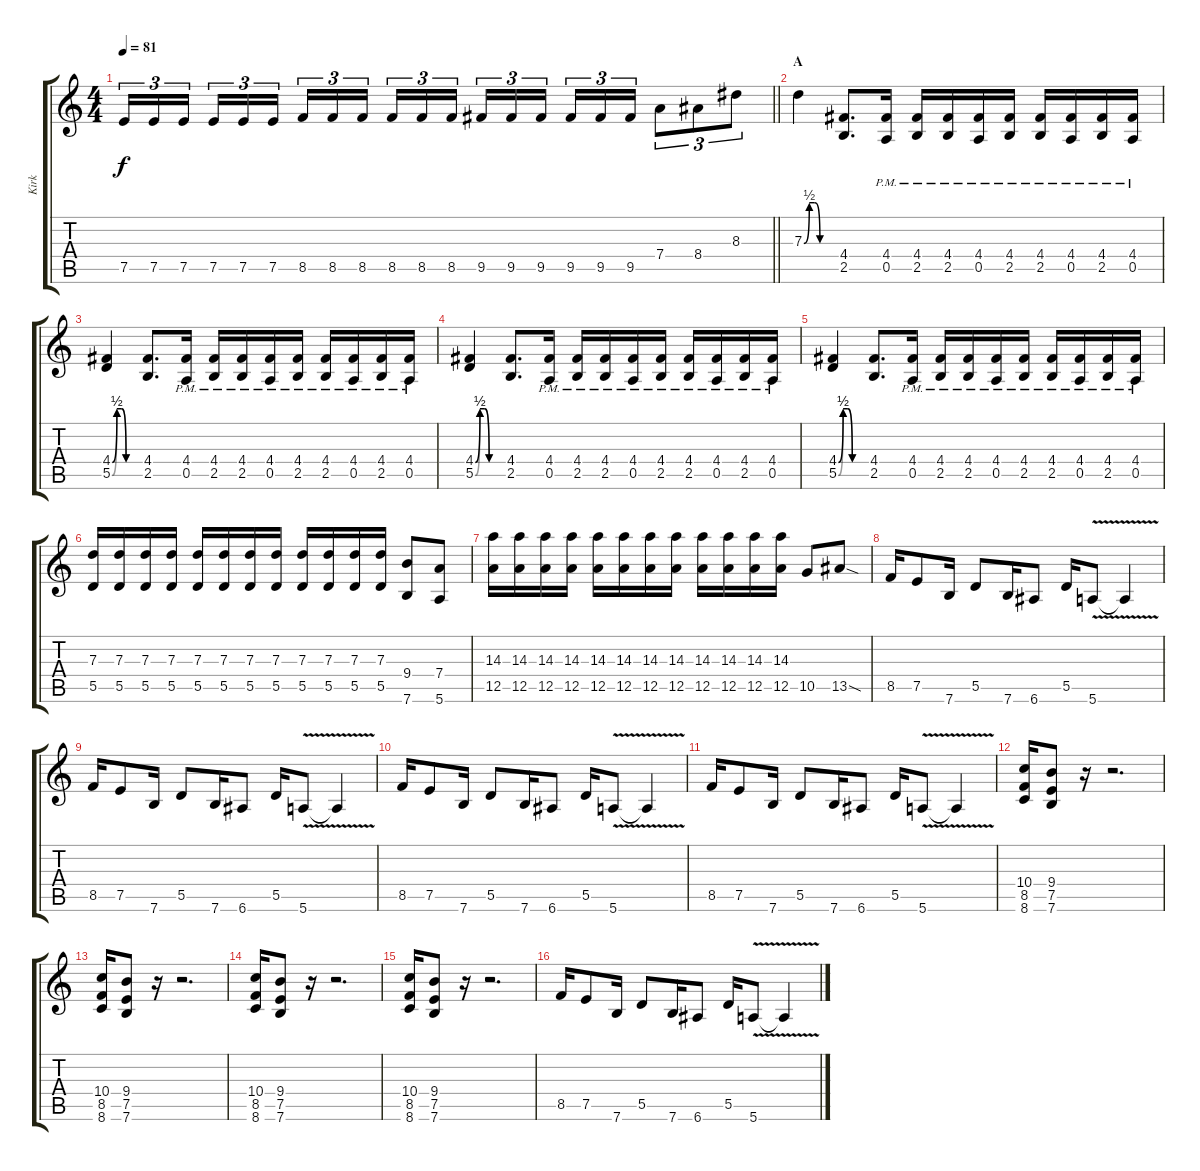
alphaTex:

\track ("Kirk" "Kirk") {instrument distortionguitar}
\staff {score tabs}
\tuning (E4 B3 G3 D3 A2 E2) {hide}
\ts (4 4)
\tempo 81
\clef g2
\barLineRight lightlight
\ks c
7.5.16{tu (3 2) dy f} 7.5.16{tu (3 2)} 7.5.16{tu (3 2) beam splitsecondary} 7.5.16{tu (3 2)} 7.5.16{tu (3 2)} 7.5.16{tu (3 2)} 8.5.16{tu (3 2)} 8.5.16{tu (3 2)} 8.5.16{tu (3 2) beam splitsecondary} 8.5.16{tu (3 2)} 8.5.16{tu (3 2)} 8.5.16{tu (3 2)} 9.5.16{tu (3 2)} 9.5.16{tu (3 2)} 9.5.16{tu (3 2) beam splitsecondary} 9.5.16{tu (3 2)} 9.5.16{tu (3 2)} 9.5.16{tu (3 2)} 7.4.8{tu (3 2)} 8.4.8{tu (3 2)} 8.3.8{tu (3 2)} |
\section ("" "A")
7.3{be (custom 0 0 10 2 20 2 30 0 60 0)}.4 (4.4 2.5).8{d} (4.4{pm} 0.5{pm}).16 (4.4{pm} 2.5{pm}).16 (4.4{pm} 2.5{pm}).16 (4.4{pm} 0.5{pm}).16 (4.4{pm} 2.5{pm}).16 (4.4{pm} 2.5{pm}).16 (4.4{pm} 0.5{pm}).16 (4.4{pm} 2.5{pm}).16 (4.4{pm} 0.5{pm}).16 |
(4.4{be (custom 0 0 10 2 20 2 30 0 60 0)} 5.5{be (custom 0 0 10 2 20 2 30 0 60 0)}).4 (4.4 2.5).8{d} (4.4{pm} 0.5{pm}).16 (4.4{pm} 2.5{pm}).16 (4.4{pm} 2.5{pm}).16 (4.4{pm} 0.5{pm}).16 (4.4{pm} 2.5{pm}).16 (4.4{pm} 2.5{pm}).16 (4.4{pm} 0.5{pm}).16 (4.4{pm} 2.5{pm}).16 (4.4{pm} 0.5{pm}).16 |
(4.4{be (custom 0 0 10 2 20 2 30 0 60 0)} 5.5{be (custom 0 0 10 2 20 2 30 0 60 0)}).4 (4.4 2.5).8{d} (4.4{pm} 0.5{pm}).16 (4.4{pm} 2.5{pm}).16 (4.4{pm} 2.5{pm}).16 (4.4{pm} 0.5{pm}).16 (4.4{pm} 2.5{pm}).16 (4.4{pm} 2.5{pm}).16 (4.4{pm} 0.5{pm}).16 (4.4{pm} 2.5{pm}).16 (4.4{pm} 0.5{pm}).16 |
(4.4{be (custom 0 0 10 2 20 2 30 0 60 0)} 5.5{be (custom 0 0 10 2 20 2 30 0 60 0)}).4 (4.4 2.5).8{d} (4.4{pm} 0.5{pm}).16 (4.4{pm} 2.5{pm}).16 (4.4{pm} 2.5{pm}).16 (4.4{pm} 0.5{pm}).16 (4.4{pm} 2.5{pm}).16 (4.4{pm} 2.5{pm}).16 (4.4{pm} 0.5{pm}).16 (4.4{pm} 2.5{pm}).16 (4.4{pm} 0.5{pm}).16 |
(7.3 5.5).16 (7.3 5.5).16 (7.3 5.5).16 (7.3 5.5).16 (7.3 5.5).16 (7.3 5.5).16 (7.3 5.5).16 (7.3 5.5).16 (7.3 5.5).16 (7.3 5.5).16 (7.3 5.5).16 (7.3 5.5).16 (9.4 7.6).8 (7.4 5.6).8 |
(14.3 12.5).16 (14.3 12.5).16 (14.3 12.5).16 (14.3 12.5).16 (14.3 12.5).16 (14.3 12.5).16 (14.3 12.5).16 (14.3 12.5).16 (14.3 12.5).16 (14.3 12.5).16 (14.3 12.5).16 (14.3 12.5).16 10.5.8 13.5{sod}.8 |
8.5.16 7.5.8 7.6.16 5.5.8 7.6.16 6.6.8 5.5.16 5.6{v}.8 5.6{t}.4 |
8.5.16 7.5.8 7.6.16 5.5.8 7.6.16 6.6.8 5.5.16 5.6{v}.8 5.6{t}.4 |
8.5.16 7.5.8 7.6.16 5.5.8 7.6.16 6.6.8 5.5.16 5.6{v}.8 5.6{t}.4 |
8.5.16 7.5.8 7.6.16 5.5.8 7.6.16 6.6.8 5.5.16 5.6{v}.8 5.6{t}.4 |
(10.4 8.5 8.6).16 (9.4 7.5 7.6).8 r.16 r.2{d} |
(10.4 8.5 8.6).16 (9.4 7.5 7.6).8 r.16 r.2{d} |
(10.4 8.5 8.6).16 (9.4 7.5 7.6).8 r.16 r.2{d} |
(10.4 8.5 8.6).16 (9.4 7.5 7.6).8 r.16 r.2{d} |
8.5.16 7.5.8 7.6.16 5.5.8 7.6.16 6.6.8 5.5.16 5.6{v}.8{txt ""} 5.6{t}.4
